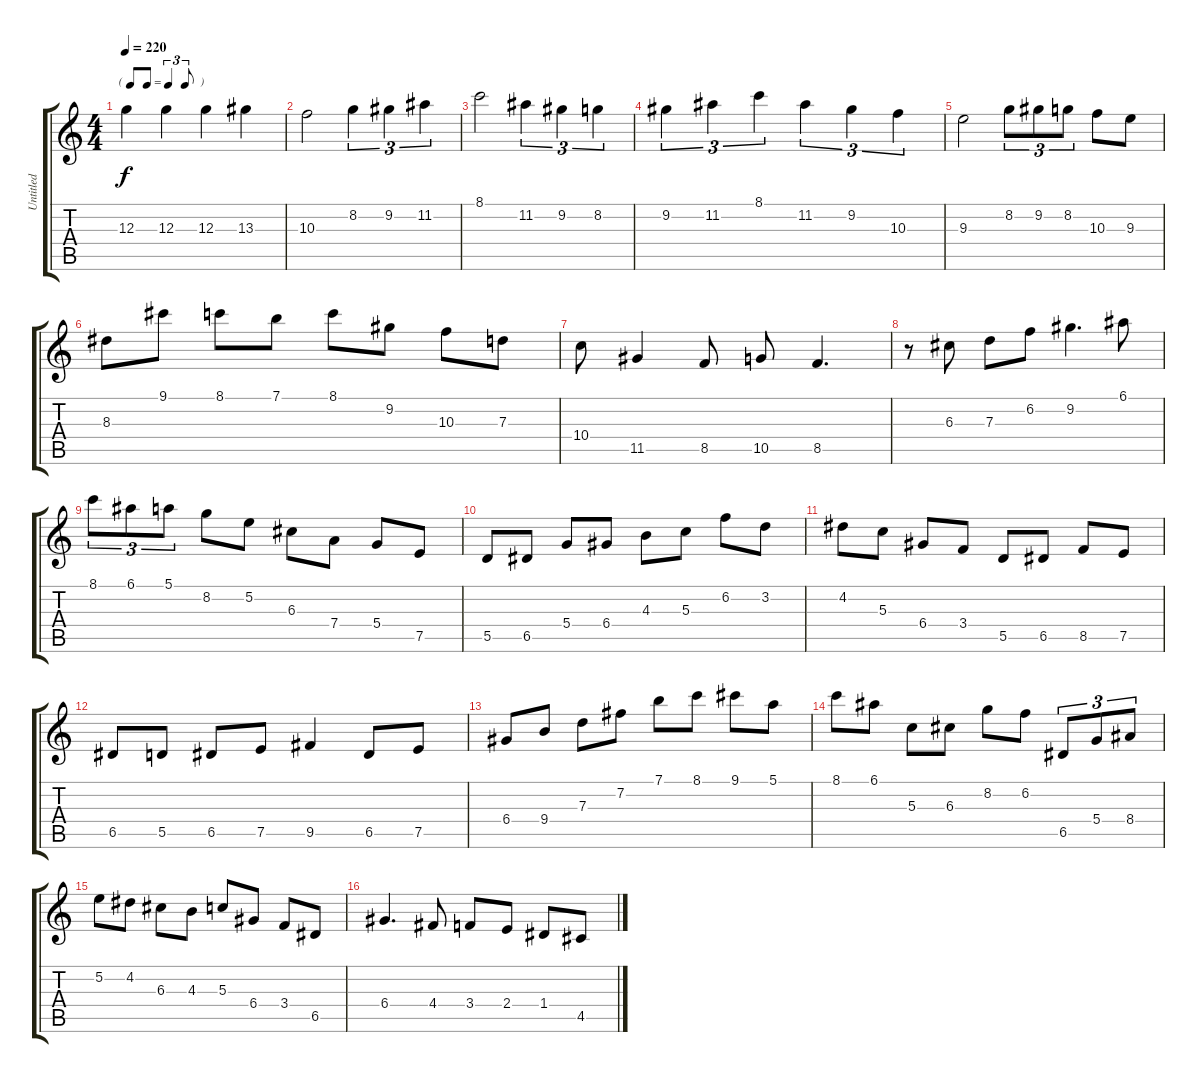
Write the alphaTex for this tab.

\track ("Untitled" "Untitled") {instrument acousticguitarnylon}
\staff {score tabs}
\tuning (E4 B3 G3 D3 A2 E2) {hide}
\ts (4 4)
\tf triplet8th
\tempo 220
\clef g2
\ks c
12.3.4{dy f} 12.3.4 12.3.4 13.3.4 |
10.3.2 8.2.4{tu (3 2)} 9.2.4{tu (3 2)} 11.2.4{tu (3 2)} |
8.1.2 11.2.4{tu (3 2)} 9.2.4{tu (3 2)} 8.2.4{tu (3 2)} |
9.2.4{tu (3 2)} 11.2.4{tu (3 2)} 8.1.4{tu (3 2)} 11.2.4{tu (3 2)} 9.2.4{tu (3 2)} 10.3.4{tu (3 2)} |
9.3.2 8.2.8{tu (3 2)} 9.2.8{tu (3 2)} 8.2.8{tu (3 2)} 10.3.8 9.3.8 |
8.3.8 9.1.8 8.1.8 7.1.8 8.1.8 9.2.8 10.3.8 7.3.8 |
10.4.8 11.5.4 8.5.8 10.5.8 8.5.4{d} |
r.8 6.3.8 7.3.8 6.2.8 9.2.4{d} 6.1.8 |
8.1.8{tu (3 2)} 6.1.8{tu (3 2)} 5.1.8{tu (3 2)} 8.2.8 5.2.8 6.3.8 7.4.8 5.4.8 7.5.8 |
5.5.8 6.5.8 5.4.8 6.4.8 4.3.8 5.3.8 6.2.8 3.2.8 |
4.2.8 5.3.8 6.4.8 3.4.8 5.5.8 6.5.8 8.5.8 7.5.8 |
6.5.8 5.5.8 6.5.8 7.5.8 9.5.4 6.5.8 7.5.8 |
6.4.8 9.4.8 7.3.8 7.2.8 7.1.8 8.1.8 9.1.8 5.1.8 |
8.1.8 6.1.8 5.3.8 6.3.8 8.2.8 6.2.8 6.5.8{tu (3 2)} 5.4.8{tu (3 2)} 8.4.8{tu (3 2)} |
5.2.8 4.2.8 6.3.8 4.3.8 5.3.8 6.4.8 3.4.8 6.5.8 |
6.4.4{d} 4.4.8 3.4.8 2.4.8 1.4.8 4.5.8
